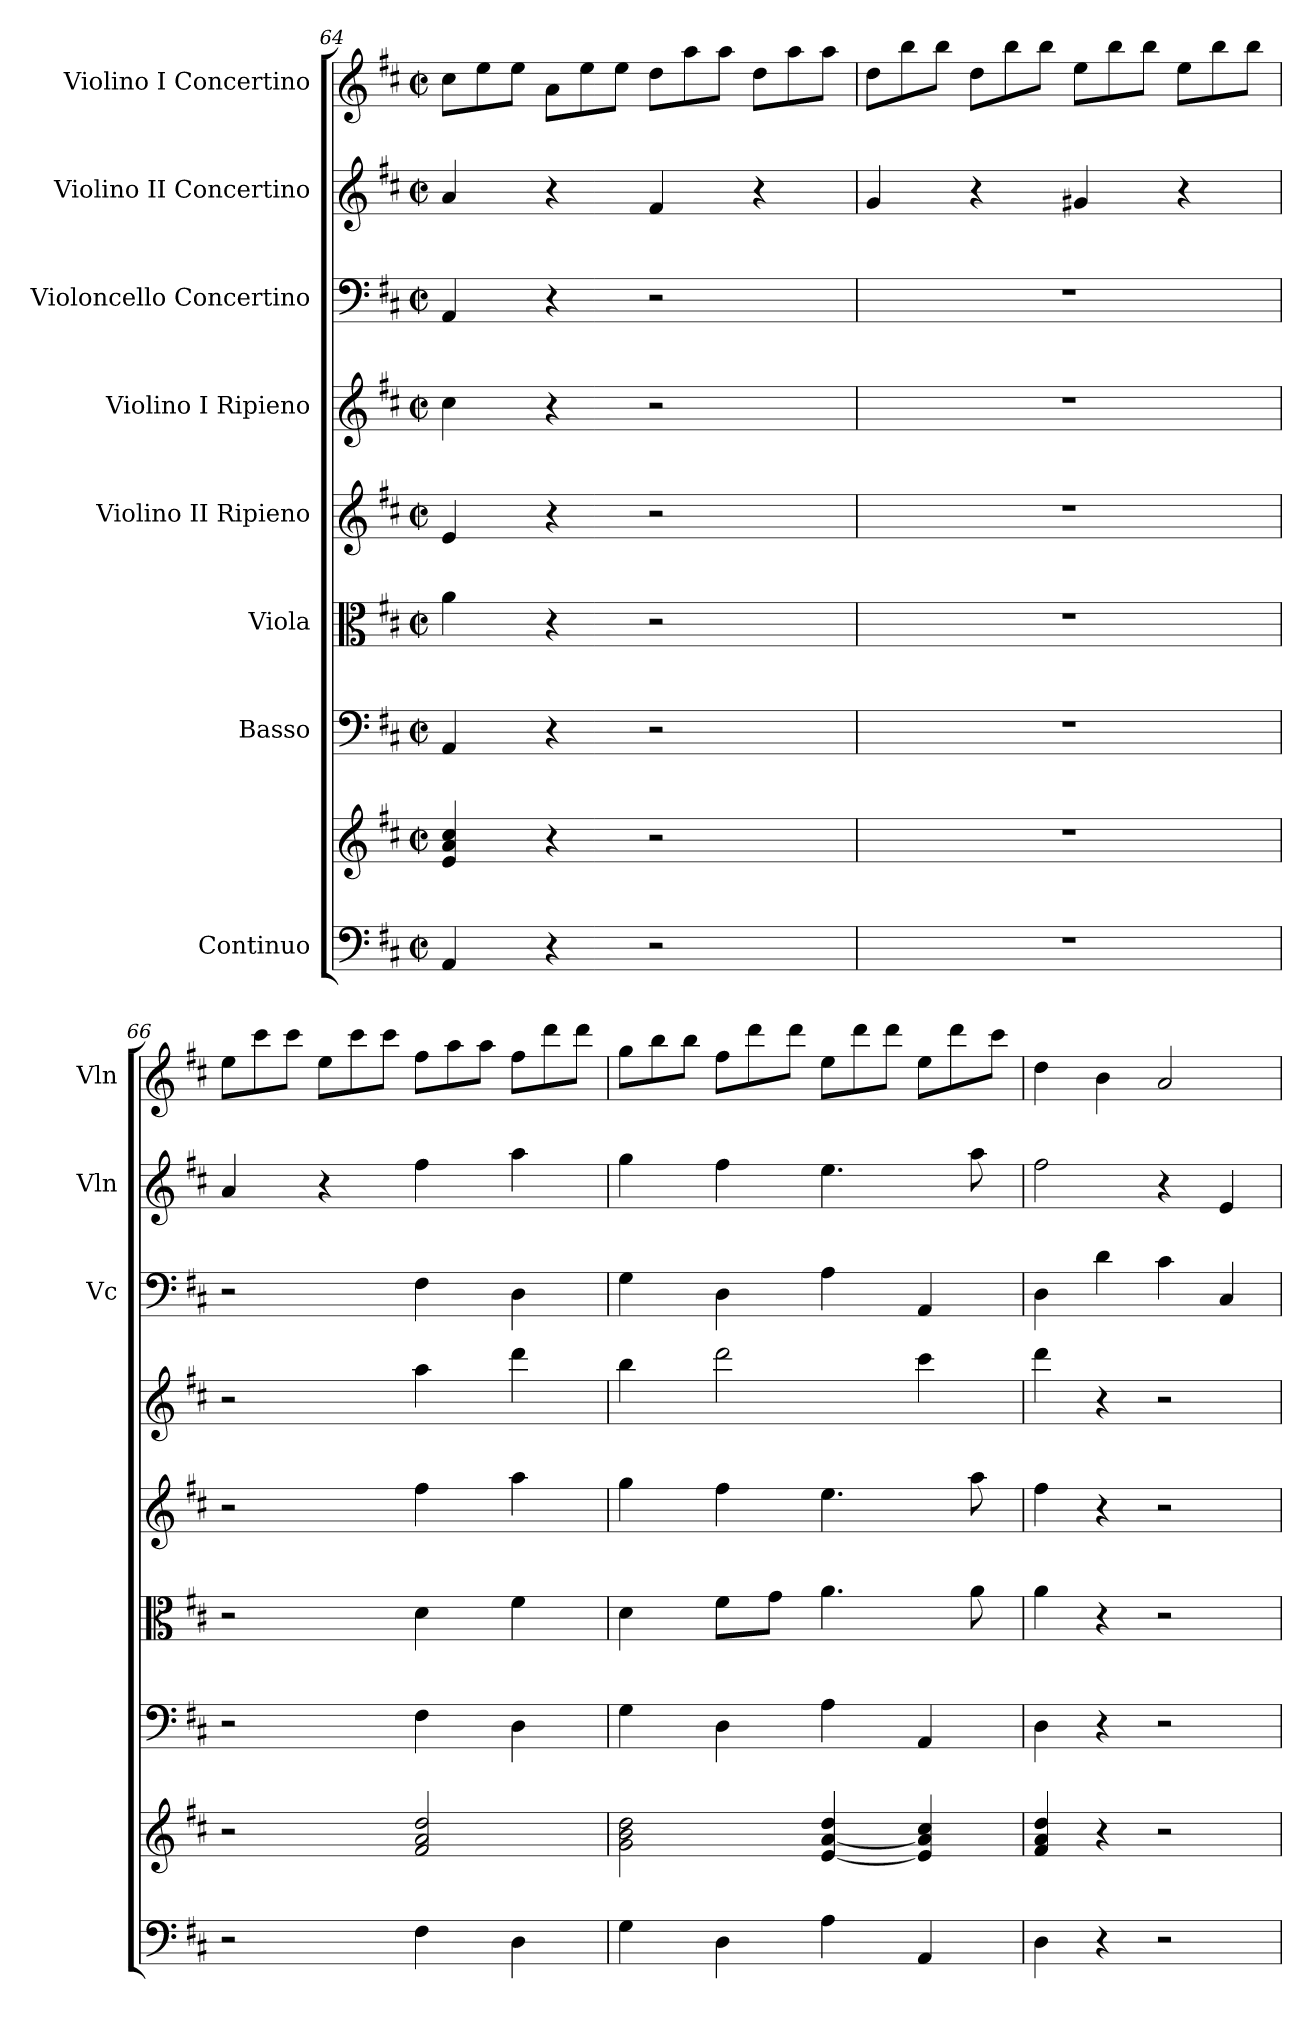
**kern	**kern	**kern	**kern	**kern	**kern	**kern	**kern	**kern
*part8	*part8	*part7	*part6	*part5	*part4	*part3	*part2	*part1
*staff9	*staff8	*staff7	*staff6	*staff5	*staff4	*staff3	*staff2	*staff1
*I"Continuo	*	*I"Basso	*I"Viola	*I"Violino II Ripieno	*I"Violino I Ripieno	*I"Violoncello Concertino	*I"Violino II Concertino	*I"Violino I Concertino
*	*	*	*	*	*	*I'Vc	*I'Vln	*I'Vln
*clefF4	*clefG2	*clefF4	*clefC3	*clefG2	*clefG2	*clefF4	*clefG2	*clefG2
*k[f#c#]	*k[f#c#]	*k[f#c#]	*k[f#c#]	*k[f#c#]	*k[f#c#]	*k[f#c#]	*k[f#c#]	*k[f#c#]
*M2/2	*M2/2	*M2/2	*M2/2	*M2/2	*M2/2	*M2/2	*M2/2	*M2/2
*met(c|)	*met(c|)	*met(c|)	*met(c|)	*met(c|)	*met(c|)	*met(c|)	*met(c|)	*met(c|)
*	*	*	*	*	*	*	*	*Xtuplet
=64	=64	=64	=64	=64	=64	=64	=64	=64
4AA/	4e/ 4a/ 4cc#/	4AA/	4a\	4e/	4cc#\	4AA/	4a/	12cc#\L
.	.	.	.	.	.	.	.	12ee\
.	.	.	.	.	.	.	.	12ee\J
4r	4r	4r	4r	4r	4r	4r	4r	12a\L
.	.	.	.	.	.	.	.	12ee\
.	.	.	.	.	.	.	.	12ee\J
2r	2r	2r	2r	2r	2r	2r	4f#/	12dd\L
.	.	.	.	.	.	.	.	12aa\
.	.	.	.	.	.	.	.	12aa\J
.	.	.	.	.	.	.	4r	12dd\L
.	.	.	.	.	.	.	.	12aa\
.	.	.	.	.	.	.	.	12aa\J
=65	=65	=65	=65	=65	=65	=65	=65	=65
1r	1r	1r	1r	1r	1r	1r	4g/	12dd\L
.	.	.	.	.	.	.	.	12bb\
.	.	.	.	.	.	.	.	12bb\J
.	.	.	.	.	.	.	4r	12dd\L
.	.	.	.	.	.	.	.	12bb\
.	.	.	.	.	.	.	.	12bb\J
.	.	.	.	.	.	.	4g#X/	12ee\L
.	.	.	.	.	.	.	.	12bb\
.	.	.	.	.	.	.	.	12bb\J
.	.	.	.	.	.	.	4r	12ee\L
.	.	.	.	.	.	.	.	12bb\
.	.	.	.	.	.	.	.	12bb\J
=66	=66	=66	=66	=66	=66	=66	=66	=66
2r	2r	2r	2r	2r	2r	2r	4a/	12ee\L
.	.	.	.	.	.	.	.	12ccc#\
.	.	.	.	.	.	.	.	12ccc#\J
.	.	.	.	.	.	.	4r	12ee\L
.	.	.	.	.	.	.	.	12ccc#\
.	.	.	.	.	.	.	.	12ccc#\J
4F#\	2f#/ 2a/ 2dd/	4F#\	4d\	4ff#\	4aa\	4F#\	4ff#\	12ff#\L
.	.	.	.	.	.	.	.	12aa\
.	.	.	.	.	.	.	.	12aa\J
4D\	.	4D\	4f#\	4aa\	4ddd\	4D\	4aa\	12ff#\L
.	.	.	.	.	.	.	.	12ddd\
.	.	.	.	.	.	.	.	12ddd\J
=67	=67	=67	=67	=67	=67	=67	=67	=67
4G\	2g\ 2b\ 2dd\	4G\	4d\	4gg\	4bb\	4G\	4gg\	12gg\L
.	.	.	.	.	.	.	.	12bb\
.	.	.	.	.	.	.	.	12bb\J
4D\	.	4D\	8f#\L	4ff#\	2ddd\	4D\	4ff#\	12ff#\L
.	.	.	.	.	.	.	.	12ddd\
.	.	.	8g\J	.	.	.	.	.
.	.	.	.	.	.	.	.	12ddd\J
4A\	[4e/ [4a/ 4dd/	4A\	4.a\	4.ee\	.	4A\	4.ee\	12ee\L
.	.	.	.	.	.	.	.	12ddd\
.	.	.	.	.	.	.	.	12ddd\J
4AA/	4e/] 4a/] 4cc#/	4AA/	.	.	4ccc#\	4AA/	.	12ee\L
.	.	.	.	.	.	.	.	12ddd\
.	.	.	8a\	8aa\	.	.	8aa\	.
.	.	.	.	.	.	.	.	12ccc#\J
!!LO:LB:g=z
=68	=68	=68	=68	=68	=68	=68	=68	=68
4D\	4f#/ 4a/ 4dd/	4D\	4a\	4ff#\	4ddd\	4D\	2ff#\	4dd\
4r	4r	4r	4r	4r	4r	4d\	.	4b\
2r	2r	2r	2r	2r	2r	4c#\	4r	2a/
.	.	.	.	.	.	4C#/	4e/	.
=	=	=	=	=	=	=	=	=
*-	*-	*-	*-	*-	*-	*-	*-	*-
